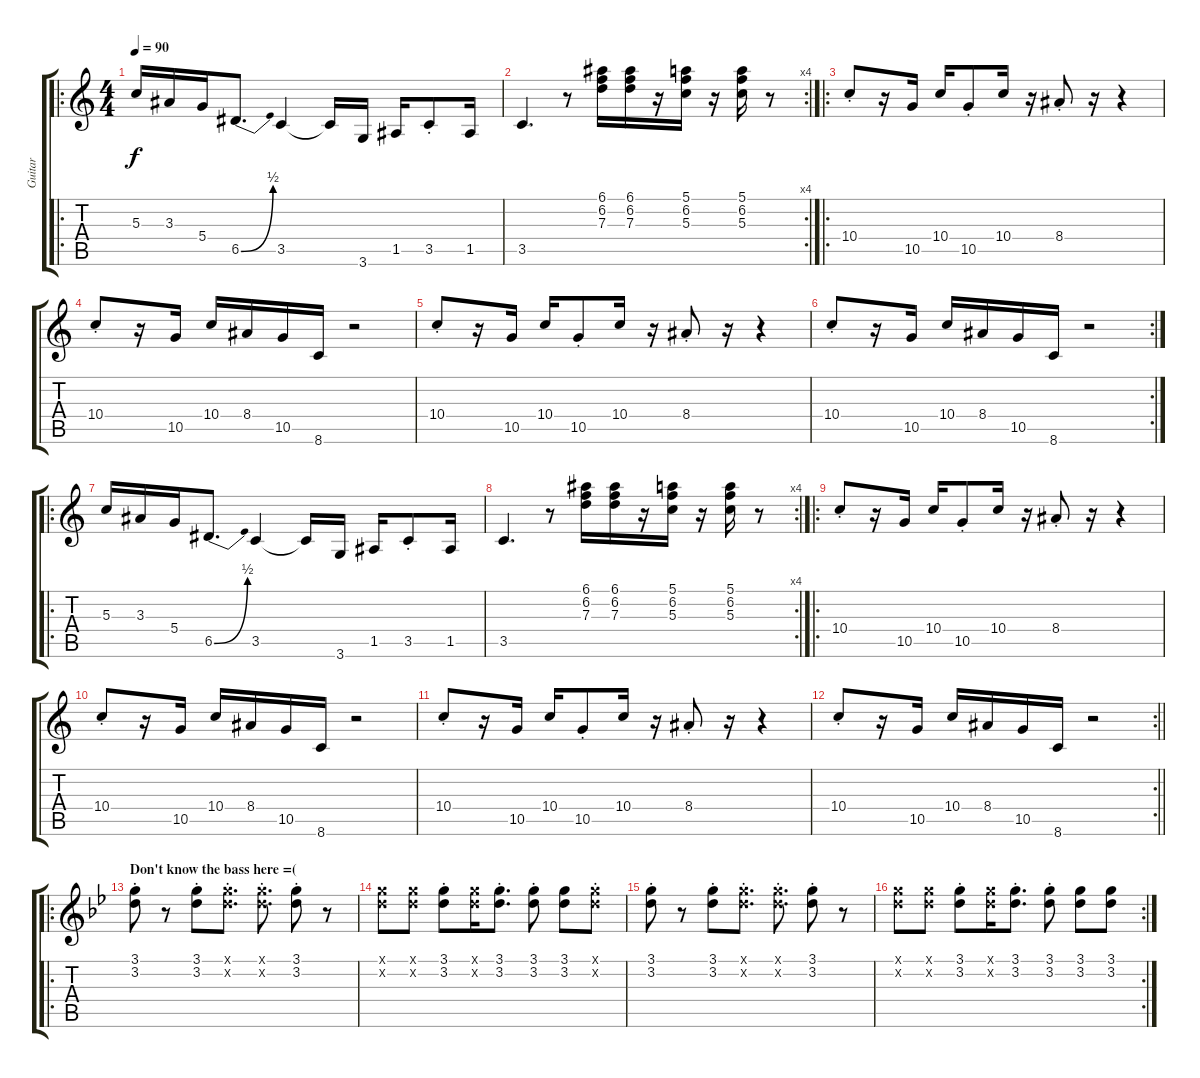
\track ("Guitar" "Guitar") {instrument electricguitarmuted}
\staff {score tabs}
\tuning (E4 B3 G3 D3 A2 E2) {hide}
\ro
\ts (4 4)
\tempo 90
\clef g2
\ks c
5.3.16{dy f instrument electricguitarmuted} 3.3.16 5.4.16 6.5{be (bend 0 0 60 2)}.8{d} 3.5.4 3.5{t}.16 3.6.16 1.5.16 3.5{st}.8 1.5.16 |
\rc 4
3.5.4{d} r.8 (6.1 6.2 7.3).16 (6.1 6.2 7.3).16 r.16 (5.1 6.2 5.3).16 r.16 (5.1 6.2 5.3).16 r.8 |
\ro
10.4{st}.8 r.16 10.5.16 10.4.16 10.5{st}.8 10.4.16 r.16 8.4{st}.8 r.16 r.4 |
10.4{st}.8 r.16 10.5.16 10.4.16 8.4.16 10.5.16 8.6.16 r.2 |
10.4{st}.8 r.16 10.5.16 10.4.16 10.5{st}.8 10.4.16 r.16 8.4{st}.8 r.16 r.4 |
\rc 2
10.4{st}.8 r.16 10.5.16 10.4.16 8.4.16 10.5.16 8.6.16 r.2 |
\ro
5.3.16 3.3.16 5.4.16 6.5{be (bend 0 0 60 2)}.8{d} 3.5.4 3.5{t}.16 3.6.16 1.5.16 3.5{st}.8 1.5.16 |
\rc 4
3.5.4{d} r.8 (6.1 6.2 7.3).16 (6.1 6.2 7.3).16 r.16 (5.1 6.2 5.3).16 r.16 (5.1 6.2 5.3).16 r.8 |
\ro
10.4{st}.8 r.16 10.5.16 10.4.16 10.5{st}.8 10.4.16 r.16 8.4{st}.8 r.16 r.4 |
10.4{st}.8 r.16 10.5.16 10.4.16 8.4.16 10.5.16 8.6.16 r.2 |
10.4{st}.8 r.16 10.5.16 10.4.16 10.5{st}.8 10.4.16 r.16 8.4{st}.8 r.16 r.4 |
\rc 2
\barLineRight lightlight
10.4{st}.8 r.16 10.5.16 10.4.16 8.4.16 10.5.16 8.6.16 r.2 |
\ro
\section ("" "Don't know the bass here =(")
\ks bb
(3.1{st} 3.2{st}).8 r.8 (3.1{st} 3.2{st}).8 (3.1{st x} 3.2{st x}).8{d} (3.1{st x} 3.2{st x}).8{d} (3.1{st} 3.2{st}).8 r.8 |
(3.1{x} 3.2{x}).8 (3.1{x} 3.2{x}).8 (3.1{st} 3.2{st}).8 (3.1{x} 3.2{x}).16 (3.1{st} 3.2{st}).8{d} (3.1{st} 3.2{st}).8 (3.1 3.2).8 (3.1{st x} 3.2{st x}).8 |
(3.1{st} 3.2{st}).8 r.8 (3.1{st} 3.2{st}).8 (3.1{st x} 3.2{st x}).8{d} (3.1{st x} 3.2{st x}).8{d} (3.1{st} 3.2{st}).8 r.8 |
\rc 2
(3.1{x} 3.2{x}).8 (3.1{x} 3.2{x}).8 (3.1{st} 3.2{st}).8 (3.1{x} 3.2{x}).16 (3.1{st} 3.2{st}).8{d} (3.1{st} 3.2{st}).8 (3.1 3.2).8 (3.1 3.2).8
